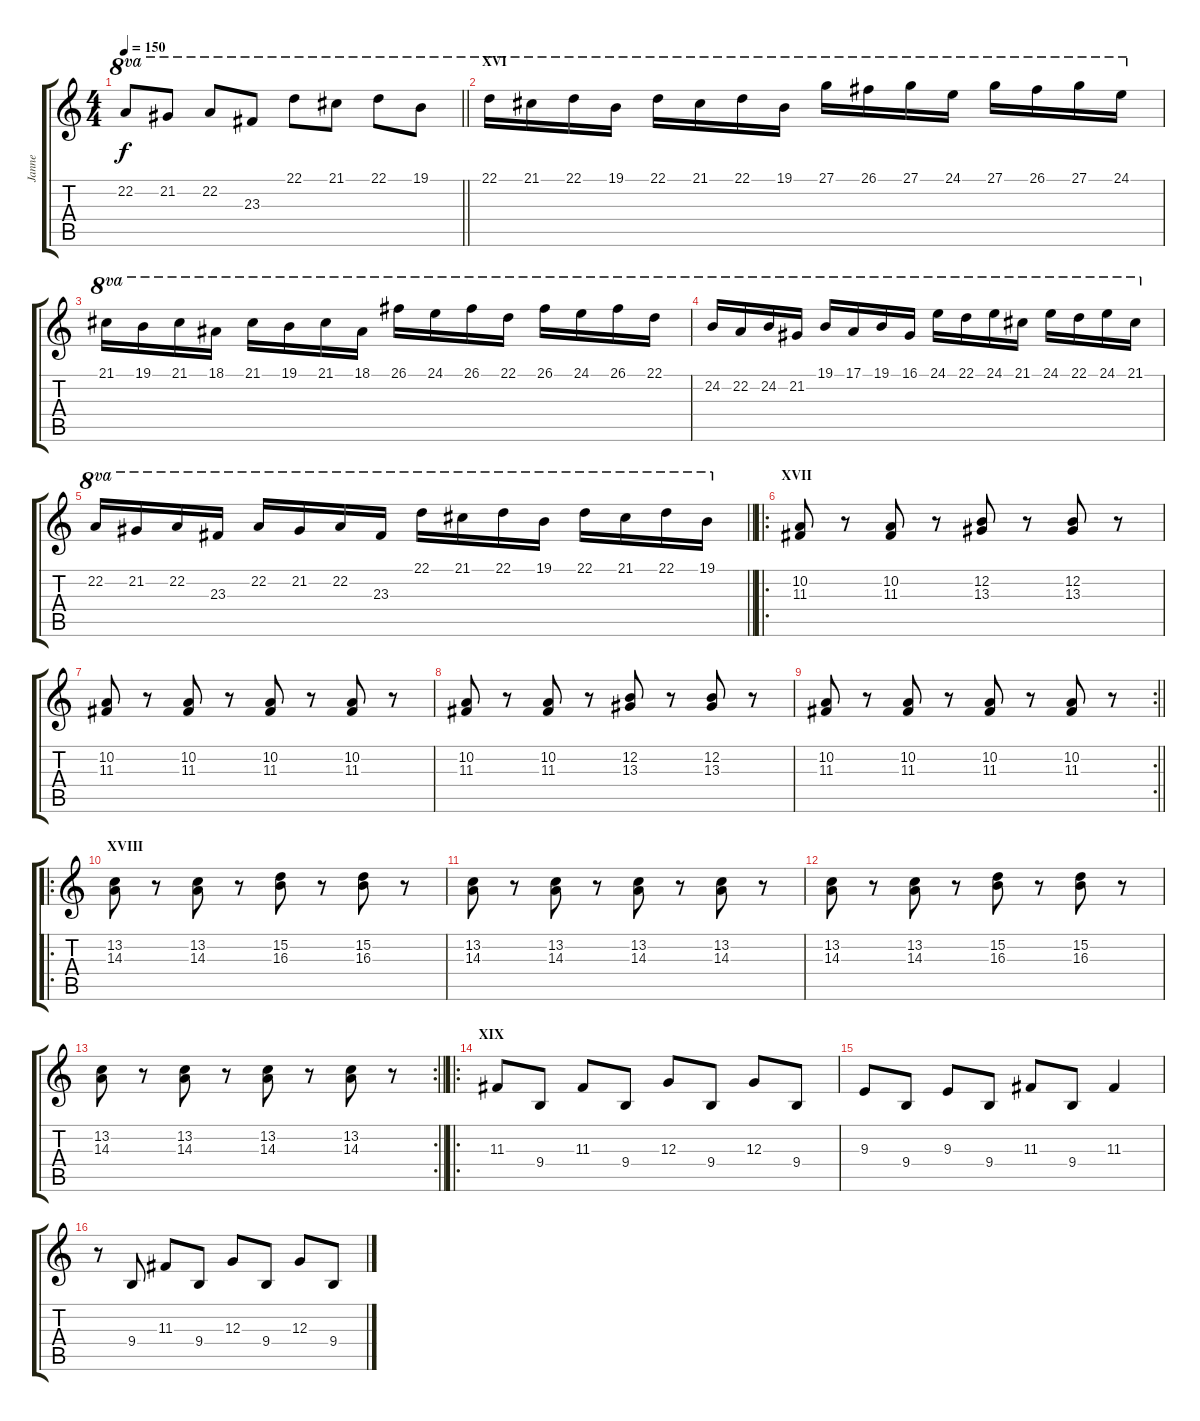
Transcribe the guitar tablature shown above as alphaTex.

\track ("Janne" "Janne") {instrument stringensemble1}
\staff {score tabs}
\tuning (E4 B3 G3 D3 A2 E2) {hide}
\ts (4 4)
\tempo 150
\clef g2
\barLineRight lightlight
\ks c
22.2.8{ot 8va dy f} 21.2.8{ot 8va} 22.2.8{ot 8va} 23.3.8{ot 8va} 22.1.8{ot 8va} 21.1.8{ot 8va} 22.1.8{ot 8va} 19.1.8{ot 8va} |
\section ("" "XVI")
22.1.16{ot 8va} 21.1.16{ot 8va} 22.1.16{ot 8va} 19.1.16{ot 8va} 22.1.16{ot 8va} 21.1.16{ot 8va} 22.1.16{ot 8va} 19.1.16{ot 8va} 27.1.16{ot 8va} 26.1.16{ot 8va} 27.1.16{ot 8va} 24.1.16{ot 8va} 27.1.16{ot 8va} 26.1.16{ot 8va} 27.1.16{ot 8va} 24.1.16{ot 8va} |
21.1.16{ot 8va} 19.1.16{ot 8va} 21.1.16{ot 8va} 18.1.16{ot 8va} 21.1.16{ot 8va} 19.1.16{ot 8va} 21.1.16{ot 8va} 18.1.16{ot 8va} 26.1.16{ot 8va} 24.1.16{ot 8va} 26.1.16{ot 8va} 22.1.16{ot 8va} 26.1.16{ot 8va} 24.1.16{ot 8va} 26.1.16{ot 8va} 22.1.16{ot 8va} |
24.2.16{ot 8va} 22.2.16{ot 8va} 24.2.16{ot 8va} 21.2.16{ot 8va} 19.1.16{ot 8va} 17.1.16{ot 8va} 19.1.16{ot 8va} 16.1.16{ot 8va} 24.1.16{ot 8va} 22.1.16{ot 8va} 24.1.16{ot 8va} 21.1.16{ot 8va} 24.1.16{ot 8va} 22.1.16{ot 8va} 24.1.16{ot 8va} 21.1.16{ot 8va} |
\barLineRight lightlight
22.2.16{ot 8va} 21.2.16{ot 8va} 22.2.16{ot 8va} 23.3.16{ot 8va} 22.2.16{ot 8va} 21.2.16{ot 8va} 22.2.16{ot 8va} 23.3.16{ot 8va} 22.1.16{ot 8va} 21.1.16{ot 8va} 22.1.16{ot 8va} 19.1.16{ot 8va} 22.1.16{ot 8va} 21.1.16{ot 8va} 22.1.16{ot 8va} 19.1.16{ot 8va} |
\ro
\section ("" "XVII")
(10.2 11.3).8 r.8 (10.2 11.3).8 r.8 (12.2 13.3).8 r.8 (12.2 13.3).8 r.8 |
(10.2 11.3).8 r.8 (10.2 11.3).8 r.8 (10.2 11.3).8 r.8 (10.2 11.3).8 r.8 |
(10.2 11.3).8 r.8 (10.2 11.3).8 r.8 (12.2 13.3).8 r.8 (12.2 13.3).8 r.8 |
\rc 2
\barLineRight lightlight
(10.2 11.3).8 r.8 (10.2 11.3).8 r.8 (10.2 11.3).8 r.8 (10.2 11.3).8 r.8 |
\ro
\section ("" "XVIII")
(13.2 14.3).8 r.8 (13.2 14.3).8 r.8 (15.2 16.3).8 r.8 (15.2 16.3).8 r.8 |
(13.2 14.3).8 r.8 (13.2 14.3).8 r.8 (13.2 14.3).8 r.8 (13.2 14.3).8 r.8 |
(13.2 14.3).8 r.8 (13.2 14.3).8 r.8 (15.2 16.3).8 r.8 (15.2 16.3).8 r.8 |
\rc 2
\barLineRight lightlight
(13.2 14.3).8 r.8 (13.2 14.3).8 r.8 (13.2 14.3).8 r.8 (13.2 14.3).8 r.8 |
\ro
\section ("" "XIX")
11.3.8{instrument harpsichord} 9.4.8 11.3.8 9.4.8 12.3.8 9.4.8 12.3.8 9.4.8 |
9.3.8 9.4.8 9.3.8 9.4.8 11.3.8 9.4.8 11.3.4 |
r.8 9.4.8 11.3.8 9.4.8 12.3.8 9.4.8 12.3.8 9.4.8
